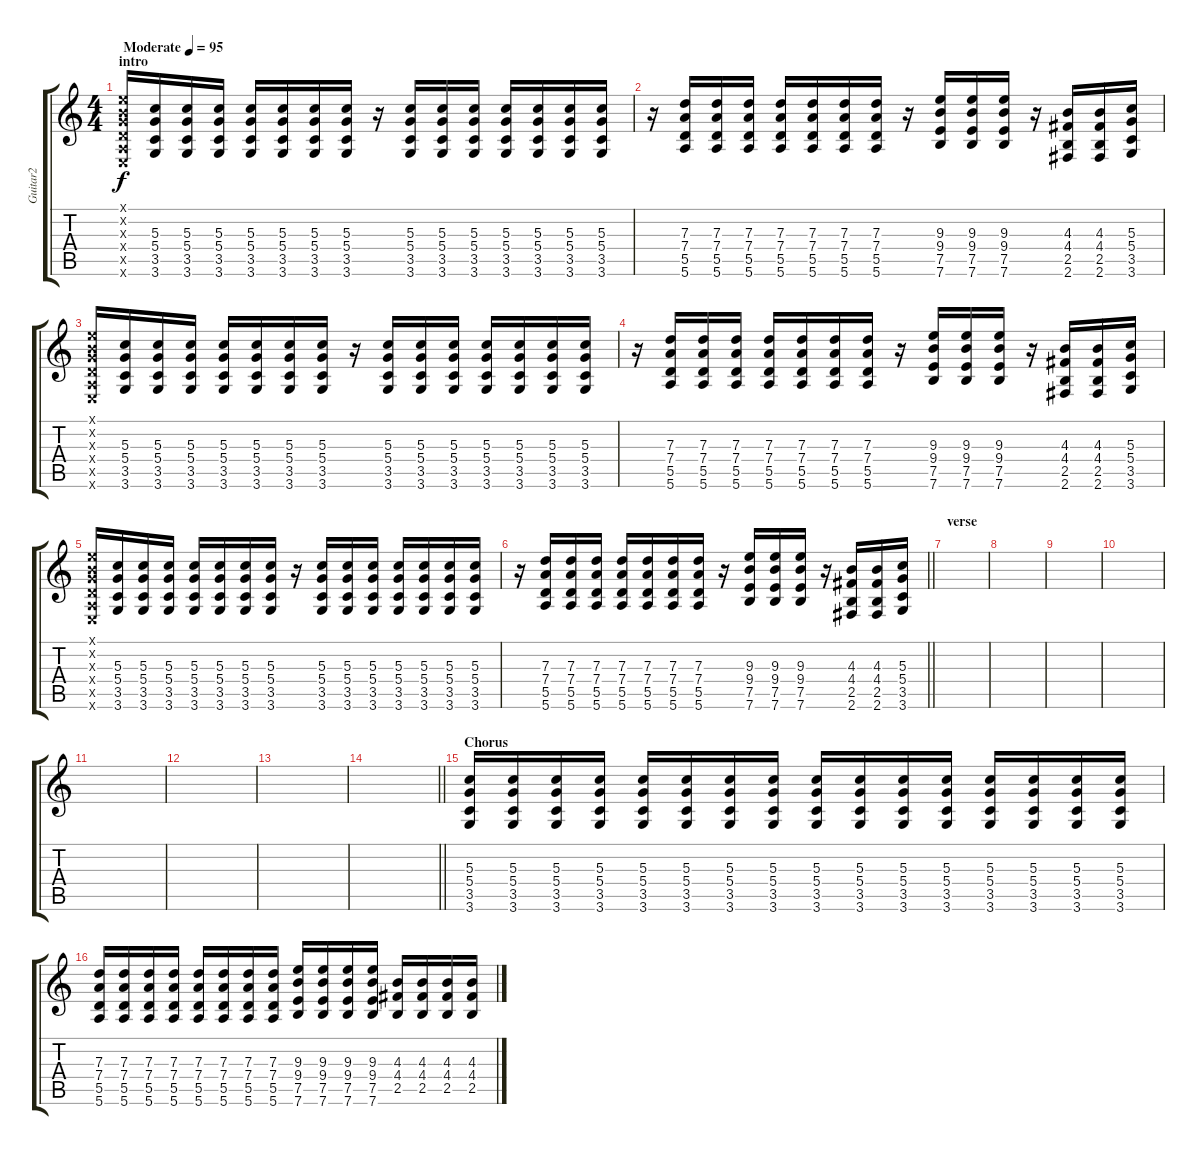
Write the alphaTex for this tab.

\track ("Guitar2" "Guitar2") {instrument overdrivenguitar}
\staff {score tabs}
\tuning (E4 B3 G3 D3 A2 E2) {hide}
\ts (4 4)
\section ("" "intro")
\tempo (95 "Moderate")
\clef g2
\ks c
(0.1{x} 0.2{x} 0.3{x} 0.4{x} 0.5{x} 0.6{x}).16{dy f instrument overdrivenguitar} (5.3 5.4 3.5 3.6).16 (5.3 5.4 3.5 3.6).16 (5.3 5.4 3.5 3.6).16 (5.3 5.4 3.5 3.6).16 (5.3 5.4 3.5 3.6).16 (5.3 5.4 3.5 3.6).16 (5.3 5.4 3.5 3.6).16 r.16 (5.3 5.4 3.5 3.6).16 (5.3 5.4 3.5 3.6).16 (5.3 5.4 3.5 3.6).16 (5.3 5.4 3.5 3.6).16 (5.3 5.4 3.5 3.6).16 (5.3 5.4 3.5 3.6).16 (5.3 5.4 3.5 3.6).16 |
r.16 (7.3 7.4 5.5 5.6).16 (7.3 7.4 5.5 5.6).16 (7.3 7.4 5.5 5.6).16 (7.3 7.4 5.5 5.6).16 (7.3 7.4 5.5 5.6).16 (7.3 7.4 5.5 5.6).16 (7.3 7.4 5.5 5.6).16 r.16 (9.3 9.4 7.5 7.6).16 (9.3 9.4 7.5 7.6).16 (9.3 9.4 7.5 7.6).16 r.16 (4.3 4.4 2.5 2.6).16 (4.3 4.4 2.5 2.6).16 (5.3 5.4 3.5 3.6).16 |
(0.1{x} 0.2{x} 0.3{x} 0.4{x} 0.5{x} 0.6{x}).16 (5.3 5.4 3.5 3.6).16 (5.3 5.4 3.5 3.6).16 (5.3 5.4 3.5 3.6).16 (5.3 5.4 3.5 3.6).16 (5.3 5.4 3.5 3.6).16 (5.3 5.4 3.5 3.6).16 (5.3 5.4 3.5 3.6).16 r.16 (5.3 5.4 3.5 3.6).16 (5.3 5.4 3.5 3.6).16 (5.3 5.4 3.5 3.6).16 (5.3 5.4 3.5 3.6).16 (5.3 5.4 3.5 3.6).16 (5.3 5.4 3.5 3.6).16 (5.3 5.4 3.5 3.6).16 |
r.16 (7.3 7.4 5.5 5.6).16 (7.3 7.4 5.5 5.6).16 (7.3 7.4 5.5 5.6).16 (7.3 7.4 5.5 5.6).16 (7.3 7.4 5.5 5.6).16 (7.3 7.4 5.5 5.6).16 (7.3 7.4 5.5 5.6).16 r.16 (9.3 9.4 7.5 7.6).16 (9.3 9.4 7.5 7.6).16 (9.3 9.4 7.5 7.6).16 r.16 (4.3 4.4 2.5 2.6).16 (4.3 4.4 2.5 2.6).16 (5.3 5.4 3.5 3.6).16 |
(0.1{x} 0.2{x} 0.3{x} 0.4{x} 0.5{x} 0.6{x}).16 (5.3 5.4 3.5 3.6).16 (5.3 5.4 3.5 3.6).16 (5.3 5.4 3.5 3.6).16 (5.3 5.4 3.5 3.6).16 (5.3 5.4 3.5 3.6).16 (5.3 5.4 3.5 3.6).16 (5.3 5.4 3.5 3.6).16 r.16 (5.3 5.4 3.5 3.6).16 (5.3 5.4 3.5 3.6).16 (5.3 5.4 3.5 3.6).16 (5.3 5.4 3.5 3.6).16 (5.3 5.4 3.5 3.6).16 (5.3 5.4 3.5 3.6).16 (5.3 5.4 3.5 3.6).16 |
\barLineRight lightlight
r.16 (7.3 7.4 5.5 5.6).16 (7.3 7.4 5.5 5.6).16 (7.3 7.4 5.5 5.6).16 (7.3 7.4 5.5 5.6).16 (7.3 7.4 5.5 5.6).16 (7.3 7.4 5.5 5.6).16 (7.3 7.4 5.5 5.6).16 r.16 (9.3 9.4 7.5 7.6).16 (9.3 9.4 7.5 7.6).16 (9.3 9.4 7.5 7.6).16 r.16 (4.3 4.4 2.5 2.6).16 (4.3 4.4 2.5 2.6).16 (5.3 5.4 3.5 3.6).16 |
\section ("" "verse")
|
|
|
|
|
|
|
\barLineRight lightlight
|
\section ("" "Chorus")
(5.3 5.4 3.5 3.6).16 (5.3 5.4 3.5 3.6).16 (5.3 5.4 3.5 3.6).16 (5.3 5.4 3.5 3.6).16 (5.3 5.4 3.5 3.6).16 (5.3 5.4 3.5 3.6).16 (5.3 5.4 3.5 3.6).16 (5.3 5.4 3.5 3.6).16 (5.3 5.4 3.5 3.6).16 (5.3 5.4 3.5 3.6).16 (5.3 5.4 3.5 3.6).16 (5.3 5.4 3.5 3.6).16 (5.3 5.4 3.5 3.6).16 (5.3 5.4 3.5 3.6).16 (5.3 5.4 3.5 3.6).16 (5.3 5.4 3.5 3.6).16 |
(7.3 7.4 5.5 5.6).16 (7.3 7.4 5.5 5.6).16 (7.3 7.4 5.5 5.6).16 (7.3 7.4 5.5 5.6).16 (7.3 7.4 5.5 5.6).16 (7.3 7.4 5.5 5.6).16 (7.3 7.4 5.5 5.6).16 (7.3 7.4 5.5 5.6).16 (9.3 9.4 7.5 7.6).16 (9.3 9.4 7.5 7.6).16 (9.3 9.4 7.5 7.6).16 (9.3 9.4 7.5 7.6).16 (4.3 4.4 2.5).16 (4.3 4.4 2.5).16 (4.3 4.4 2.5).16 (4.3 4.4 2.5).16
